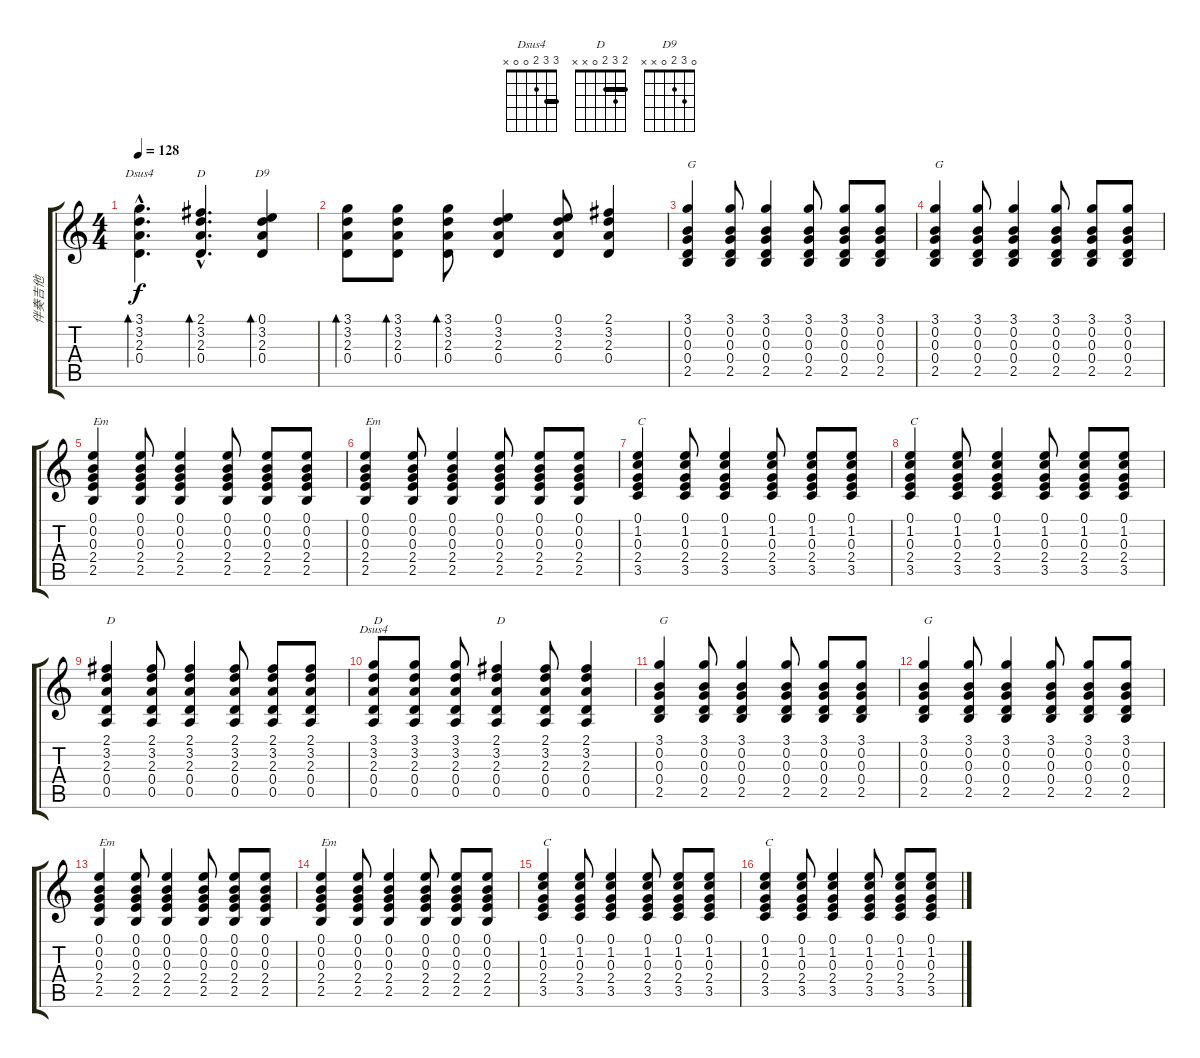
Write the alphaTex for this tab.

\track ("伴奏吉他" "伴奏吉他") {instrument acousticguitarsteel}
\staff {score tabs}
\tuning (E4 B3 G3 D3 A2 E2) {hide}
\chord ("Dsus4" 3 3 2 0 x x) {barre 3}
\chord ("D" 2 3 2 0 x x) {barre 2}
\chord ("D9" 0 3 2 0 x x)
\chord ("Dsus4" 3 3 2 0 0 x) {barre 3}
\ts (4 4)
\tempo 128
\clef g2
\ks c
(3.1{hac} 3.2{hac} 2.3{hac} 0.4{hac}).4{d bd 60 ch "Dsus4" dy f volume 8} (2.1{hac} 3.2{hac} 2.3{hac} 0.4{hac}).4{d bd 60 ch "D"} (0.1 3.2 2.3 0.4).4{bd 60 ch "D9"} |
(3.1 3.2 2.3 0.4).8{bd 60} (3.1 3.2 2.3 0.4).8{bd 60} (3.1 3.2 2.3 0.4).8{bd 60} (0.1 3.2 2.3 0.4).4 (0.1 3.2 2.3 0.4).8 (2.1 3.2 2.3 0.4).4 |
(3.1 0.2 0.3 0.4 2.5).4{txt "G" volume 10} (3.1 0.2 0.3 0.4 2.5).8 (3.1 0.2 0.3 0.4 2.5).4 (3.1 0.2 0.3 0.4 2.5).8 (3.1 0.2 0.3 0.4 2.5).8 (3.1 0.2 0.3 0.4 2.5).8 |
(3.1 0.2 0.3 0.4 2.5).4{txt "G"} (3.1 0.2 0.3 0.4 2.5).8 (3.1 0.2 0.3 0.4 2.5).4 (3.1 0.2 0.3 0.4 2.5).8 (3.1 0.2 0.3 0.4 2.5).8 (3.1 0.2 0.3 0.4 2.5).8 |
(0.1 0.2 0.3 2.4 2.5).4{txt "Em"} (0.1 0.2 0.3 2.4 2.5).8 (0.1 0.2 0.3 2.4 2.5).4 (0.1 0.2 0.3 2.4 2.5).8 (0.1 0.2 0.3 2.4 2.5).8 (0.1 0.2 0.3 2.4 2.5).8 |
(0.1 0.2 0.3 2.4 2.5).4{txt "Em"} (0.1 0.2 0.3 2.4 2.5).8 (0.1 0.2 0.3 2.4 2.5).4 (0.1 0.2 0.3 2.4 2.5).8 (0.1 0.2 0.3 2.4 2.5).8 (0.1 0.2 0.3 2.4 2.5).8 |
(0.1 1.2 0.3 2.4 3.5).4{txt "C"} (0.1 1.2 0.3 2.4 3.5).8 (0.1 1.2 0.3 2.4 3.5).4 (0.1 1.2 0.3 2.4 3.5).8 (0.1 1.2 0.3 2.4 3.5).8 (0.1 1.2 0.3 2.4 3.5).8 |
(0.1 1.2 0.3 2.4 3.5).4{txt "C"} (0.1 1.2 0.3 2.4 3.5).8 (0.1 1.2 0.3 2.4 3.5).4 (0.1 1.2 0.3 2.4 3.5).8 (0.1 1.2 0.3 2.4 3.5).8 (0.1 1.2 0.3 2.4 3.5).8 |
(2.1 3.2 2.3 0.4 0.5).4{txt "D"} (2.1 3.2 2.3 0.4 0.5).8 (2.1 3.2 2.3 0.4 0.5).4 (2.1 3.2 2.3 0.4 0.5).8 (2.1 3.2 2.3 0.4 0.5).8 (2.1 3.2 2.3 0.4 0.5).8 |
(3.1 3.2 2.3 0.4 0.5).8{ch "Dsus4" txt "D"} (3.1 3.2 2.3 0.4 0.5).8 (3.1 3.2 2.3 0.4 0.5).8 (2.1 3.2 2.3 0.4 0.5).4{txt "D"} (2.1 3.2 2.3 0.4 0.5).8 (2.1 3.2 2.3 0.4 0.5).4 |
(3.1 0.2 0.3 0.4 2.5).4{txt "G"} (3.1 0.2 0.3 0.4 2.5).8 (3.1 0.2 0.3 0.4 2.5).4 (3.1 0.2 0.3 0.4 2.5).8 (3.1 0.2 0.3 0.4 2.5).8 (3.1 0.2 0.3 0.4 2.5).8 |
(3.1 0.2 0.3 0.4 2.5).4{txt "G"} (3.1 0.2 0.3 0.4 2.5).8 (3.1 0.2 0.3 0.4 2.5).4 (3.1 0.2 0.3 0.4 2.5).8 (3.1 0.2 0.3 0.4 2.5).8 (3.1 0.2 0.3 0.4 2.5).8 |
(0.1 0.2 0.3 2.4 2.5).4{txt "Em"} (0.1 0.2 0.3 2.4 2.5).8 (0.1 0.2 0.3 2.4 2.5).4 (0.1 0.2 0.3 2.4 2.5).8 (0.1 0.2 0.3 2.4 2.5).8 (0.1 0.2 0.3 2.4 2.5).8 |
(0.1 0.2 0.3 2.4 2.5).4{txt "Em"} (0.1 0.2 0.3 2.4 2.5).8 (0.1 0.2 0.3 2.4 2.5).4 (0.1 0.2 0.3 2.4 2.5).8 (0.1 0.2 0.3 2.4 2.5).8 (0.1 0.2 0.3 2.4 2.5).8 |
(0.1 1.2 0.3 2.4 3.5).4{txt "C"} (0.1 1.2 0.3 2.4 3.5).8 (0.1 1.2 0.3 2.4 3.5).4 (0.1 1.2 0.3 2.4 3.5).8 (0.1 1.2 0.3 2.4 3.5).8 (0.1 1.2 0.3 2.4 3.5).8 |
(0.1 1.2 0.3 2.4 3.5).4{txt "C"} (0.1 1.2 0.3 2.4 3.5).8 (0.1 1.2 0.3 2.4 3.5).4 (0.1 1.2 0.3 2.4 3.5).8 (0.1 1.2 0.3 2.4 3.5).8 (0.1 1.2 0.3 2.4 3.5).8
